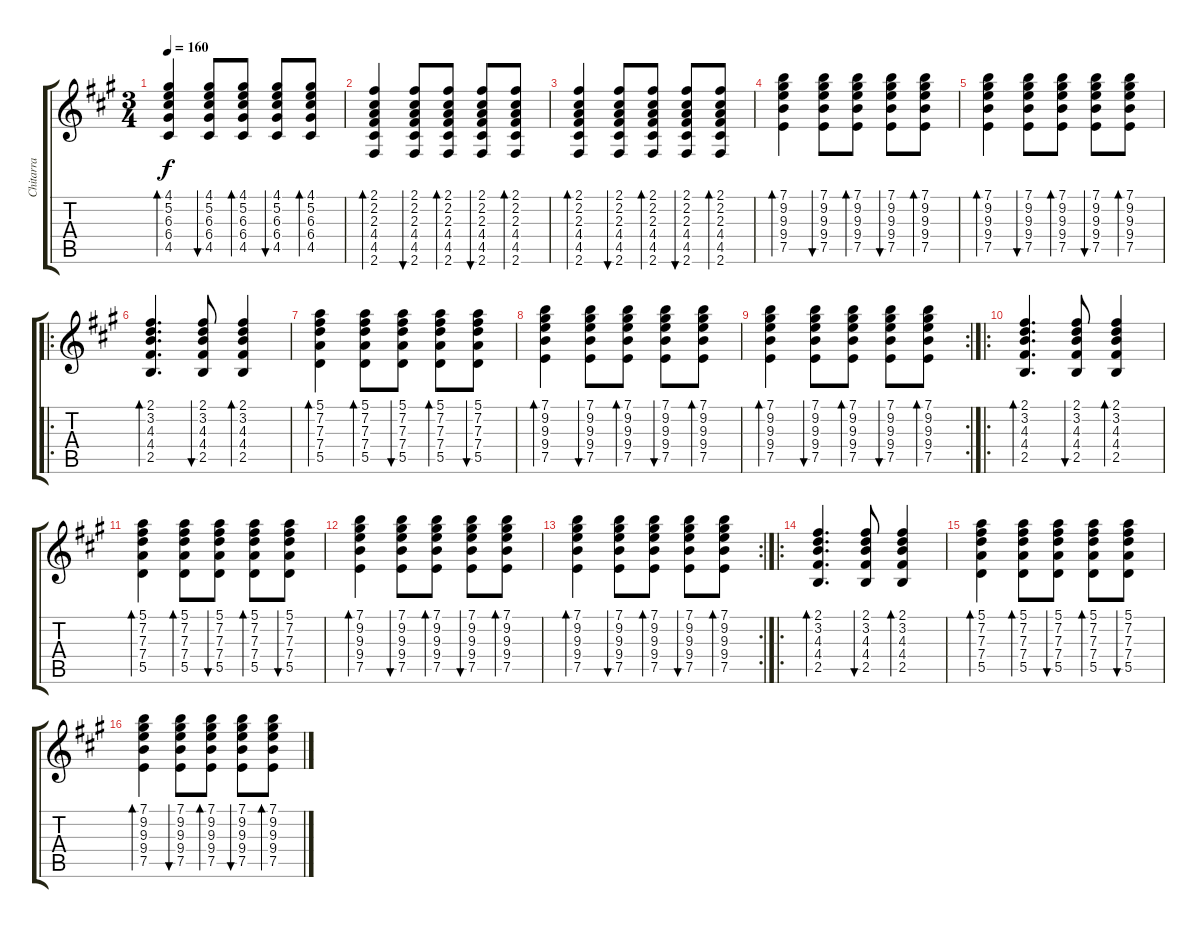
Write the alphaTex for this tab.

\track ("Chitarra" "Chitarra") {instrument acousticguitarsteel}
\staff {score tabs}
\tuning (E4 B3 G3 D3 A2 E2) {hide}
\ts (3 4)
\tempo 160
\clef g2
\ks a
(4.1 5.2 6.3 6.4 4.5).4{bd 120 dy f} (4.1 5.2 6.3 6.4 4.5).8{bu 60} (4.1 5.2 6.3 6.4 4.5).8{bd 120} (4.1 5.2 6.3 6.4 4.5).8{bu 60} (4.1 5.2 6.3 6.4 4.5).8{bd 120} |
(2.1 2.2 2.3 4.4 4.5 2.6).4{bd 60} (2.1 2.2 2.3 4.4 4.5 2.6).8{bu 60} (2.1 2.2 2.3 4.4 4.5 2.6).8{bd 60} (2.1 2.2 2.3 4.4 4.5 2.6).8{bu 60} (2.1 2.2 2.3 4.4 4.5 2.6).8{bd 60} |
(2.1 2.2 2.3 4.4 4.5 2.6).4{bd 60} (2.1 2.2 2.3 4.4 4.5 2.6).8{bu 60} (2.1 2.2 2.3 4.4 4.5 2.6).8{bd 60} (2.1 2.2 2.3 4.4 4.5 2.6).8{bu 60} (2.1 2.2 2.3 4.4 4.5 2.6).8{bd 60} |
(7.1 9.2 9.3 9.4 7.5).4{bd 60} (7.1 9.2 9.3 9.4 7.5).8{bu 60} (7.1 9.2 9.3 9.4 7.5).8{bd 60} (7.1 9.2 9.3 9.4 7.5).8{bu 60} (7.1 9.2 9.3 9.4 7.5).8{bd 60} |
(7.1 9.2 9.3 9.4 7.5).4{bd 60} (7.1 9.2 9.3 9.4 7.5).8{bu 60} (7.1 9.2 9.3 9.4 7.5).8{bd 60} (7.1 9.2 9.3 9.4 7.5).8{bu 60} (7.1 9.2 9.3 9.4 7.5).8{bd 60} |
\ro
(2.1 3.2 4.3 4.4 2.5).4{d bd 120} (2.1 3.2 4.3 4.4 2.5).8{bu 60} (2.1 3.2 4.3 4.4 2.5).4{bd 120} |
(5.1 7.2 7.3 7.4 5.5).4{bd 120} (5.1 7.2 7.3 7.4 5.5).8{bd 120} (5.1 7.2 7.3 7.4 5.5).8{bu 60} (5.1 7.2 7.3 7.4 5.5).8{bd 120} (5.1 7.2 7.3 7.4 5.5).8{bu 60} |
(7.1 9.2 9.3 9.4 7.5).4{bd 120} (7.1 9.2 9.3 9.4 7.5).8{bu 30} (7.1 9.2 9.3 9.4 7.5).8{bd 30} (7.1 9.2 9.3 9.4 7.5).8{bu 30} (7.1 9.2 9.3 9.4 7.5).8{bd 30} |
\rc 2
(7.1 9.2 9.3 9.4 7.5).4{bd 120} (7.1 9.2 9.3 9.4 7.5).8{bu 30} (7.1 9.2 9.3 9.4 7.5).8{bd 30} (7.1 9.2 9.3 9.4 7.5).8{bu 30} (7.1 9.2 9.3 9.4 7.5).8{bd 30} |
\ro
(2.1 3.2 4.3 4.4 2.5).4{d bd 120} (2.1 3.2 4.3 4.4 2.5).8{bu 60} (2.1 3.2 4.3 4.4 2.5).4{bd 120} |
(5.1 7.2 7.3 7.4 5.5).4{bd 120} (5.1 7.2 7.3 7.4 5.5).8{bd 120} (5.1 7.2 7.3 7.4 5.5).8{bu 60} (5.1 7.2 7.3 7.4 5.5).8{bd 120} (5.1 7.2 7.3 7.4 5.5).8{bu 60} |
(7.1 9.2 9.3 9.4 7.5).4{bd 120} (7.1 9.2 9.3 9.4 7.5).8{bu 30} (7.1 9.2 9.3 9.4 7.5).8{bd 30} (7.1 9.2 9.3 9.4 7.5).8{bu 30} (7.1 9.2 9.3 9.4 7.5).8{bd 30} |
\rc 2
(7.1 9.2 9.3 9.4 7.5).4{bd 120} (7.1 9.2 9.3 9.4 7.5).8{bu 30} (7.1 9.2 9.3 9.4 7.5).8{bd 30} (7.1 9.2 9.3 9.4 7.5).8{bu 30} (7.1 9.2 9.3 9.4 7.5).8{bd 30} |
\ro
(2.1 3.2 4.3 4.4 2.5).4{d bd 120} (2.1 3.2 4.3 4.4 2.5).8{bu 60} (2.1 3.2 4.3 4.4 2.5).4{bd 120} |
(5.1 7.2 7.3 7.4 5.5).4{bd 120} (5.1 7.2 7.3 7.4 5.5).8{bd 120} (5.1 7.2 7.3 7.4 5.5).8{bu 60} (5.1 7.2 7.3 7.4 5.5).8{bd 120} (5.1 7.2 7.3 7.4 5.5).8{bu 60} |
(7.1 9.2 9.3 9.4 7.5).4{bd 120} (7.1 9.2 9.3 9.4 7.5).8{bu 30} (7.1 9.2 9.3 9.4 7.5).8{bd 30} (7.1 9.2 9.3 9.4 7.5).8{bu 30} (7.1 9.2 9.3 9.4 7.5).8{bd 30}
